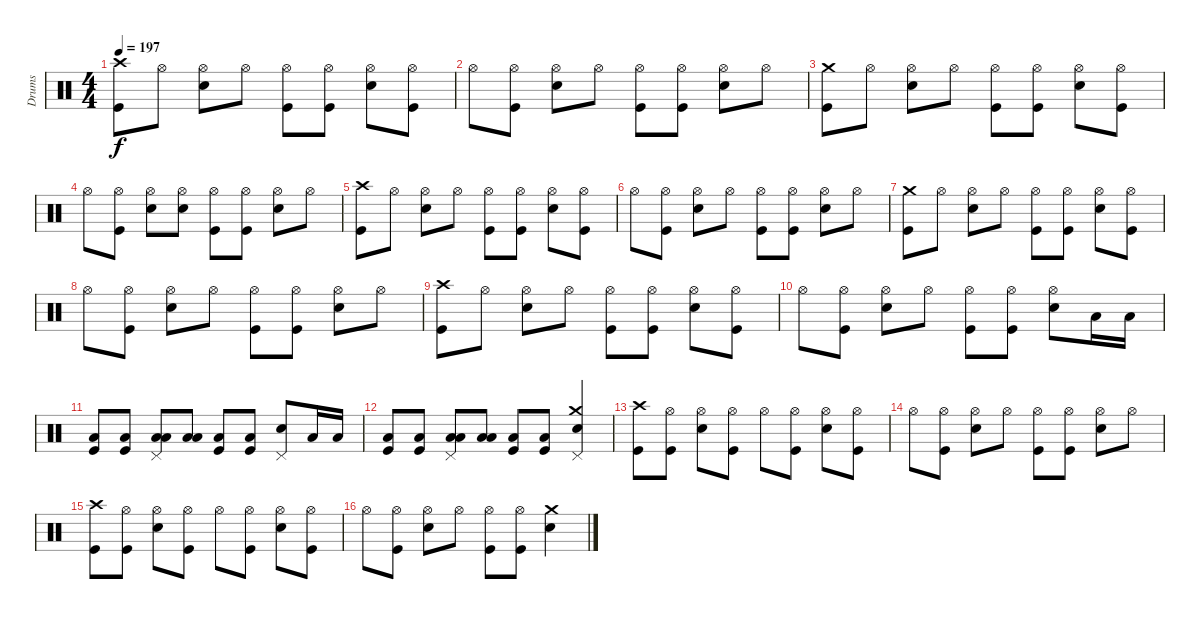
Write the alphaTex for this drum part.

\track ("Drums" "Drums") {instrument percussion}
\staff {score}
\articulation defaults
\ts (4 4)
\tempo 197
\clef neutral
\ks c
("Crash high (hit)" "Kick (hit)").8{dy f} "Hi-Hat (open)".8 ("Hi-Hat (open)" "Electric Snare (hit)").8 "Hi-Hat (open)".8 ("Hi-Hat (open)" "Kick (hit)").8 ("Hi-Hat (open)" "Kick (hit)").8 ("Hi-Hat (open)" "Electric Snare (hit)").8 ("Hi-Hat (open)" "Kick (hit)").8 |
"Hi-Hat (open)".8 ("Hi-Hat (open)" "Kick (hit)").8 ("Hi-Hat (open)" "Electric Snare (hit)").8 "Hi-Hat (open)".8 ("Hi-Hat (open)" "Kick (hit)").8 ("Hi-Hat (open)" "Kick (hit)").8 ("Hi-Hat (open)" "Electric Snare (hit)").8 "Hi-Hat (open)".8 |
("Crash medium (hit)" "Kick (hit)").8 "Hi-Hat (open)".8 ("Hi-Hat (open)" "Electric Snare (hit)").8 "Hi-Hat (open)".8 ("Hi-Hat (open)" "Kick (hit)").8 ("Hi-Hat (open)" "Kick (hit)").8 ("Hi-Hat (open)" "Electric Snare (hit)").8 ("Hi-Hat (open)" "Kick (hit)").8 |
"Hi-Hat (open)".8 ("Hi-Hat (open)" "Kick (hit)").8 ("Hi-Hat (open)" "Electric Snare (hit)").8 ("Hi-Hat (open)" "Electric Snare (hit)").8 ("Hi-Hat (open)" "Kick (hit)").8 ("Hi-Hat (open)" "Kick (hit)").8 ("Hi-Hat (open)" "Electric Snare (hit)").8 "Hi-Hat (open)".8 |
("Crash high (hit)" "Kick (hit)").8 "Hi-Hat (open)".8 ("Hi-Hat (open)" "Electric Snare (hit)").8 "Hi-Hat (open)".8 ("Hi-Hat (open)" "Kick (hit)").8 ("Hi-Hat (open)" "Kick (hit)").8 ("Hi-Hat (open)" "Electric Snare (hit)").8 ("Hi-Hat (open)" "Kick (hit)").8 |
"Hi-Hat (open)".8 ("Hi-Hat (open)" "Kick (hit)").8 ("Hi-Hat (open)" "Electric Snare (hit)").8 "Hi-Hat (open)".8 ("Hi-Hat (open)" "Kick (hit)").8 ("Hi-Hat (open)" "Kick (hit)").8 ("Hi-Hat (open)" "Electric Snare (hit)").8 "Hi-Hat (open)".8 |
("Crash medium (hit)" "Kick (hit)").8 "Hi-Hat (open)".8 ("Hi-Hat (open)" "Electric Snare (hit)").8 "Hi-Hat (open)".8 ("Hi-Hat (open)" "Kick (hit)").8 ("Hi-Hat (open)" "Kick (hit)").8 ("Hi-Hat (open)" "Electric Snare (hit)").8 ("Hi-Hat (open)" "Kick (hit)").8 |
"Hi-Hat (open)".8 ("Hi-Hat (open)" "Kick (hit)").8 ("Hi-Hat (open)" "Electric Snare (hit)").8 "Hi-Hat (open)".8 ("Hi-Hat (open)" "Kick (hit)").8 ("Hi-Hat (open)" "Kick (hit)").8 ("Hi-Hat (open)" "Electric Snare (hit)").8 "Hi-Hat (open)".8 |
("Crash high (hit)" "Kick (hit)").8 "Hi-Hat (open)".8 ("Hi-Hat (open)" "Electric Snare (hit)").8 "Hi-Hat (open)".8 ("Hi-Hat (open)" "Kick (hit)").8 ("Hi-Hat (open)" "Kick (hit)").8 ("Hi-Hat (open)" "Electric Snare (hit)").8 ("Hi-Hat (open)" "Kick (hit)").8 |
"Hi-Hat (open)".8 ("Hi-Hat (open)" "Kick (hit)").8 ("Hi-Hat (open)" "Electric Snare (hit)").8 "Hi-Hat (open)".8 ("Hi-Hat (open)" "Kick (hit)").8 ("Hi-Hat (open)" "Kick (hit)").8 ("Hi-Hat (open)" "Electric Snare (hit)").8 "Low Floor Tom (hit)".16 "Low Floor Tom (hit)".16 |
("Low Floor Tom (hit)" "Kick (hit)").8 ("Low Floor Tom (hit)" "Kick (hit)").8 ("Low Tom (hit)" "Low Floor Tom (hit)" "Pedal Hi-Hat (hit)").8 ("Low Tom (hit)" "Low Floor Tom (hit)").8 ("Low Floor Tom (hit)" "Kick (hit)").8 ("Low Floor Tom (hit)" "Kick (hit)").8 ("Electric Snare (hit)" "Pedal Hi-Hat (hit)").8 "Low Floor Tom (hit)".16 "Low Floor Tom (hit)".16 |
("Low Floor Tom (hit)" "Kick (hit)").8 ("Low Floor Tom (hit)" "Kick (hit)").8 ("Low Tom (hit)" "Low Floor Tom (hit)" "Pedal Hi-Hat (hit)").8 ("Low Tom (hit)" "Low Floor Tom (hit)").8 ("Low Floor Tom (hit)" "Kick (hit)").8 ("Low Floor Tom (hit)" "Kick (hit)").8 ("Crash medium (hit)" "Electric Snare (hit)" "Pedal Hi-Hat (hit)").4 |
("Crash high (hit)" "Kick (hit)").8 ("Hi-Hat (open)" "Kick (hit)").8 ("Hi-Hat (open)" "Electric Snare (hit)").8 ("Hi-Hat (open)" "Kick (hit)").8 "Hi-Hat (open)".8 ("Hi-Hat (open)" "Kick (hit)").8 ("Hi-Hat (open)" "Electric Snare (hit)").8 ("Hi-Hat (open)" "Kick (hit)").8 |
"Hi-Hat (open)".8 ("Hi-Hat (open)" "Kick (hit)").8 ("Hi-Hat (open)" "Electric Snare (hit)").8 "Hi-Hat (open)".8 ("Hi-Hat (open)" "Kick (hit)").8 ("Hi-Hat (open)" "Kick (hit)").8 ("Hi-Hat (open)" "Electric Snare (hit)").8 "Hi-Hat (open)".8 |
("Crash high (hit)" "Kick (hit)").8 ("Hi-Hat (open)" "Kick (hit)").8 ("Hi-Hat (open)" "Electric Snare (hit)").8 ("Hi-Hat (open)" "Kick (hit)").8 "Hi-Hat (open)".8 ("Hi-Hat (open)" "Kick (hit)").8 ("Hi-Hat (open)" "Electric Snare (hit)").8 ("Hi-Hat (open)" "Kick (hit)").8 |
"Hi-Hat (open)".8 ("Hi-Hat (open)" "Kick (hit)").8 ("Hi-Hat (open)" "Electric Snare (hit)").8 "Hi-Hat (open)".8 ("Hi-Hat (open)" "Kick (hit)").8 ("Hi-Hat (open)" "Kick (hit)").8 ("Crash medium (hit)" "Electric Snare (hit)").4
